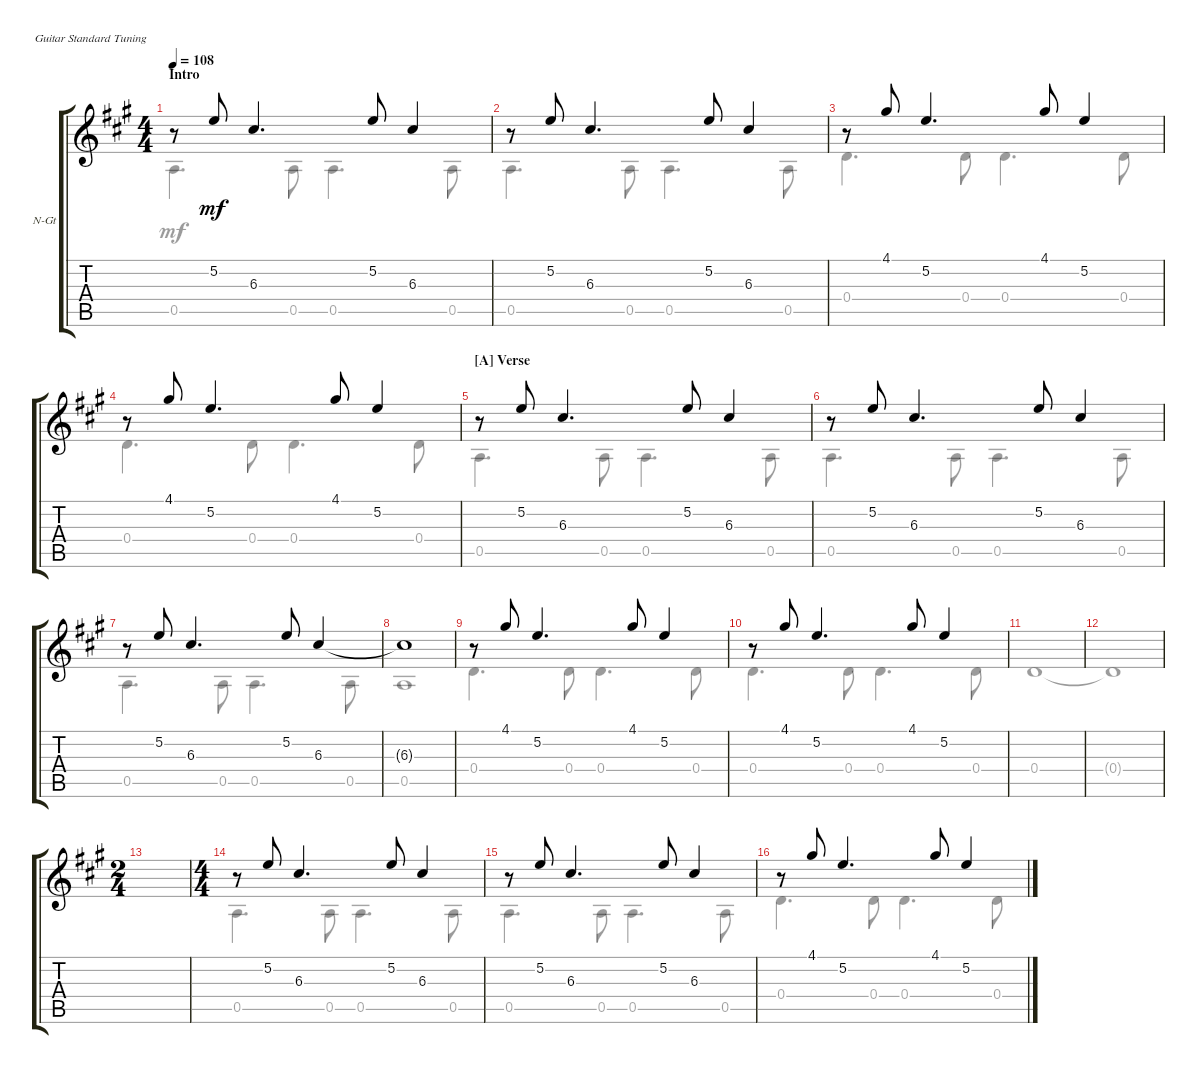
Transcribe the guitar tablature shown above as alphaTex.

\defaultSystemsLayout 4
\bracketExtendMode groupsimilarinstruments
\firstSystemTrackNameOrientation horizontal
\otherSystemsTrackNameOrientation horizontal
\track ("Nylon Guitar" "N-Gt") {instrument acousticguitarnylon}
\staff {score tabs}
\tuning (E4 B3 G3 D3 A2 E2)
\voice
\ts (4 4)
\section ("" "Intro")
\tempo 108
\clef g2
\scale
1.30265
\ks a
r.8{dy mf instrument acousticguitarnylon} 5.2.8 6.3.4{d} 5.2.8 6.3.4 |
\scale
0.899117 r.8 5.2.8 6.3.4{d} 5.2.8 6.3.4 |
\scale
0.899117 r.8 4.1.8 5.2.4{d} 4.1.8 5.2.4 |
\scale
0.899117 r.8 4.1.8 5.2.4{d} 4.1.8 5.2.4 |
\section ("A" "Verse")
\scale
1.21185 r.8 5.2.8 6.3.4{d} 5.2.8 6.3.4 |
\scale
0.929382 r.8 5.2.8 6.3.4{d} 5.2.8 6.3.4 |
\scale
0.929382 r.8 5.2.8 6.3.4{d} 5.2.8 6.3.4 |
\scale
0.929382 6.3{t}.1 |
r.8 4.1.8 5.2.4{d} 4.1.8 5.2.4 |
r.8 4.1.8 5.2.4{d} 4.1.8 5.2.4 |
|
|
\ts (2 4)
|
\ts (4 4)
r.8 5.2.8 6.3.4{d} 5.2.8 6.3.4 |
r.8 5.2.8 6.3.4{d} 5.2.8 6.3.4 |
r.8 4.1.8 5.2.4{d} 4.1.8 5.2.4
\voice
\clef g2
\ottava regular
\simile none
\scale
1.30265
\ks a
0.5.4{d dy mf} 0.5.8 0.5.4{d} 0.5.8 |
\scale
0.899117 0.5.4{d} 0.5.8 0.5.4{d} 0.5.8 |
\scale
0.899117 0.4.4{d} 0.4.8 0.4.4{d} 0.4.8 |
\scale
0.899117 0.4.4{d} 0.4.8 0.4.4{d} 0.4.8 |
\scale
1.21185 0.5.4{d} 0.5.8 0.5.4{d} 0.5.8 |
\scale
0.929382 0.5.4{d} 0.5.8 0.5.4{d} 0.5.8 |
\scale
0.929382 0.5.4{d} 0.5.8 0.5.4{d} 0.5.8 |
\scale
0.929382 0.5.1 |
0.4.4{d} 0.4.8 0.4.4{d} 0.4.8 |
0.4.4{d} 0.4.8 0.4.4{d} 0.4.8 |
0.4.1{beam invert} |
0.4{t}.1{beam invert} |
|
0.5.4{d} 0.5.8 0.5.4{d} 0.5.8 |
0.5.4{d} 0.5.8 0.5.4{d} 0.5.8 |
0.4.4{d} 0.4.8 0.4.4{d} 0.4.8
